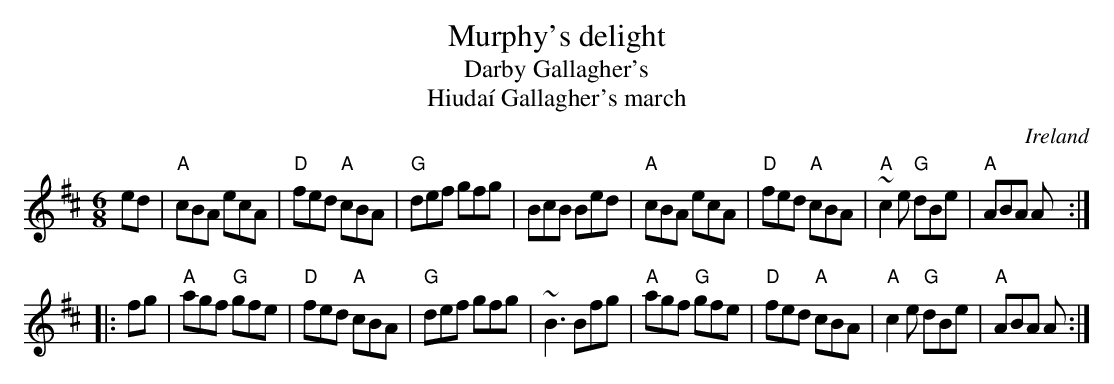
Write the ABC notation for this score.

X:1
T:Murphy's delight
T:Darby Gallagher's
T:Hiudaí Gallagher's march
O:Ireland
M:6/8
L:1/8
K:D
ed|\
"A"cBA ecA|"D"fed "A"cBA|"G"def gfg|BcB Bed|\
"A"cBA ecA|"D"fed "A"cBA|"A"~c2e "G"dBe|"A"ABA A:|
|:fg|\
"A"agf "G"gfe|"D"fed "A"cBA|"G"def gfg|~B3 Bfg|\
"A"agf "G"gfe|"D"fed "A"cBA|"A"c2e "G"dBe|"A"ABA A:|
